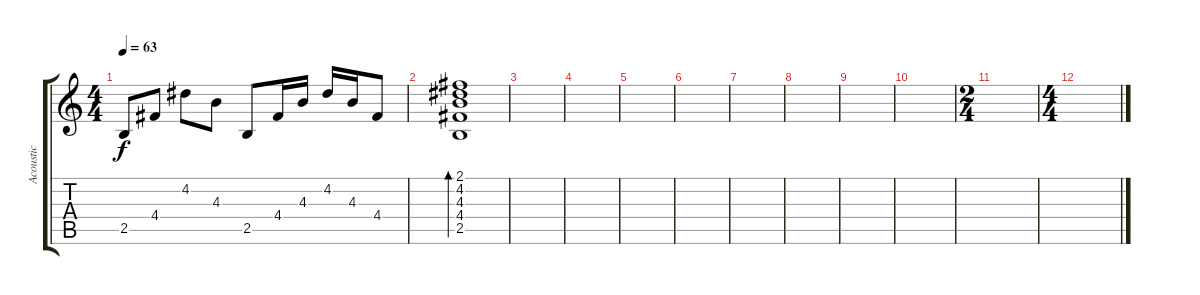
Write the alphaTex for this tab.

\track ("Acoustic" "Acoustic") {instrument acousticguitarsteel}
\staff {score tabs}
\tuning (E4 B3 G3 D3 A2 E2) {hide}
\ts (4 4)
\tempo 63
\clef g2
\ks c
2.5.8{dy f} 4.4.8 4.2.8 4.3.8 2.5.8 4.4.16 4.3.16 4.2.16 4.3.16 4.4.8 |
(2.1 4.2 4.3 4.4 2.5).1{bd 120} |
|
|
|
|
|
|
|
|
\ts (2 4)
|
\ts (4 4)
